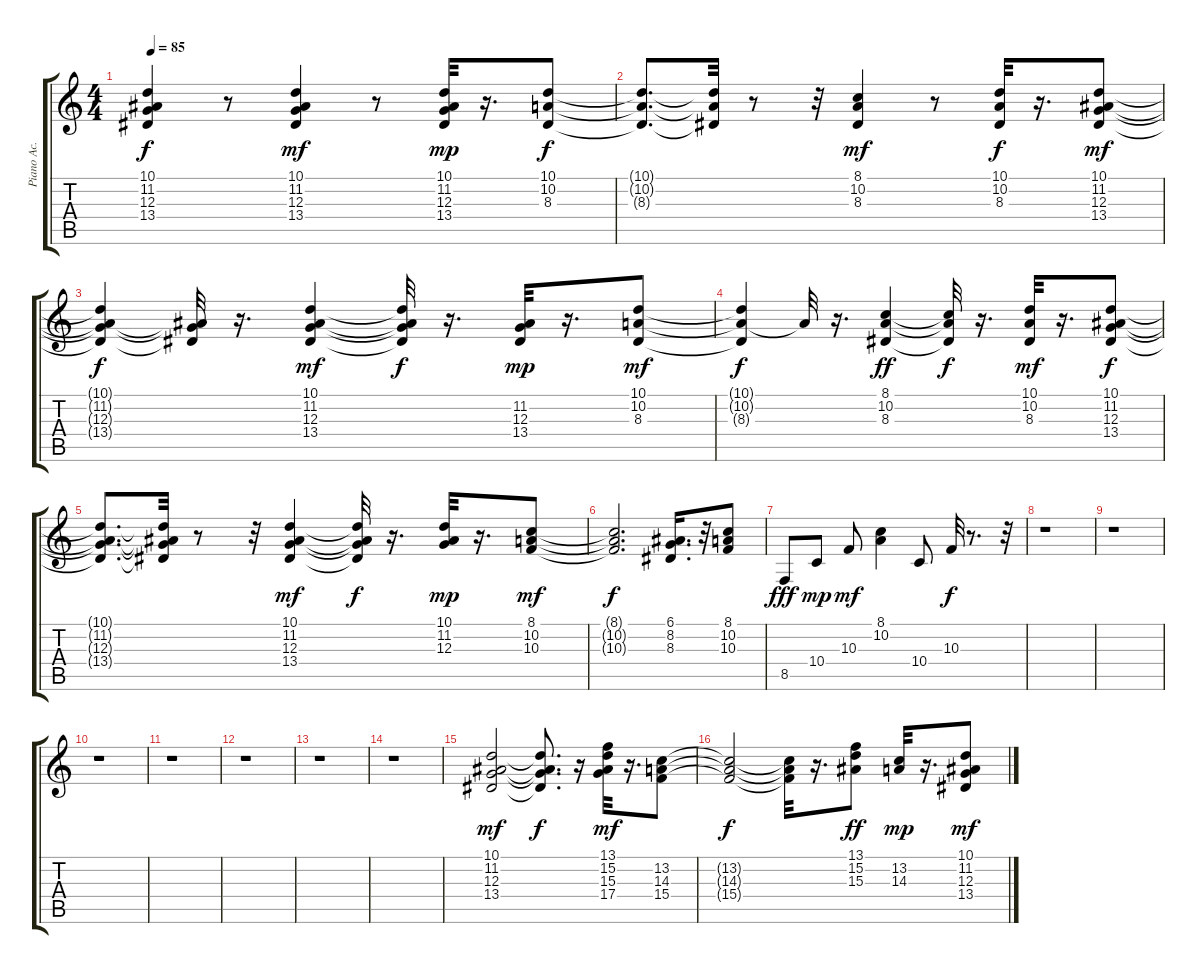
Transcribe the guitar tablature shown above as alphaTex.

\track ("Piano Ac." "Piano Ac.") {instrument electricpiano2}
\staff {score tabs}
\tuning (E4 B3 G3 D3 A2 E2) {hide}
\ts (4 4)
\tempo 85
\clef g2
\ks c
(10.1{t} 11.2{t} 12.3{t} 13.4{t}).4{dy f} r.8 (10.1 11.2 12.3 13.4).4{dy mf} r.8 (10.1 11.2 12.3 13.4).32{dy mp} r.16{d} (10.1 10.2 8.3).8{dy f} |
(10.1{t} 10.2{t} 8.3{t}).8{d} (10.1{t} 10.2{t} 8.3{t}).32 r.8 r.32 (8.1 10.2 8.3).4{dy mf} r.8 (10.1 10.2 8.3).32{dy f} r.16{d} (10.1 11.2 12.3 13.4).8{dy mf} |
(10.1{t} 11.2{t} 12.3{t} 13.4{t}).4{dy f} (11.2{t} 12.3{t} 13.4{t}).32 r.16{d} (10.1 11.2 12.3 13.4).4{dy mf} (10.1{t} 11.2{t} 12.3{t} 13.4{t}).32{dy f} r.16{d} (11.2 12.3 13.4).32{dy mp} r.16{d} (10.1 10.2 8.3).8{dy mf} |
(10.1{t} 10.2{t} 8.3{t}).4{dy f} 10.2{t}.32 r.16{d} (8.1 10.2 8.3).4{dy ff} (8.1{t} 10.2{t} 8.3{t}).32{dy f} r.16{d} (10.1 10.2 8.3).32{dy mf} r.16{d} (10.1 11.2 12.3 13.4).8{dy f} |
(10.1{t} 11.2{t} 12.3{t} 13.4{t}).8{d} (10.1{t} 11.2{t} 12.3{t} 13.4{t}).32 r.8 r.32 (10.1 11.2 12.3 13.4).4{dy mf} (10.1{t} 11.2{t} 12.3{t} 13.4{t}).32{dy f} r.16{d} (10.1 11.2 12.3).32{dy mp} r.16{d} (8.1 10.2 10.3).8{dy mf} |
(8.1{t} 10.2{t} 10.3{t}).2{d dy f} (6.1 8.2 8.3).16{d} r.32 (8.1 10.2 10.3).8 |
8.5.8{dy fff} 10.4.8{dy mp} 10.3.8{dy mf} (8.1 10.2).4 10.4.8 10.3.32{dy f} r.8{d} r.32 |
r.1 |
r.1 |
r.1 |
r.1 |
r.1 |
r.1 |
r.1 |
(10.1 11.2 12.3 13.4).2{dy mf} (10.1{t} 11.2{t} 12.3{t} 13.4{t}).8{d dy f} r.16 (13.1 15.2 15.3 17.4).32{dy mf} r.16{d} (13.2 14.3 15.4).8 |
(13.2{t} 14.3{t} 15.4{t}).2{dy f} (13.2{t} 14.3{t} 15.4{t}).32 r.16{d} (13.1 15.2 15.3).8{dy ff} (13.2 14.3).32{dy mp} r.16{d} (10.1 11.2 12.3 13.4).8{dy mf}
